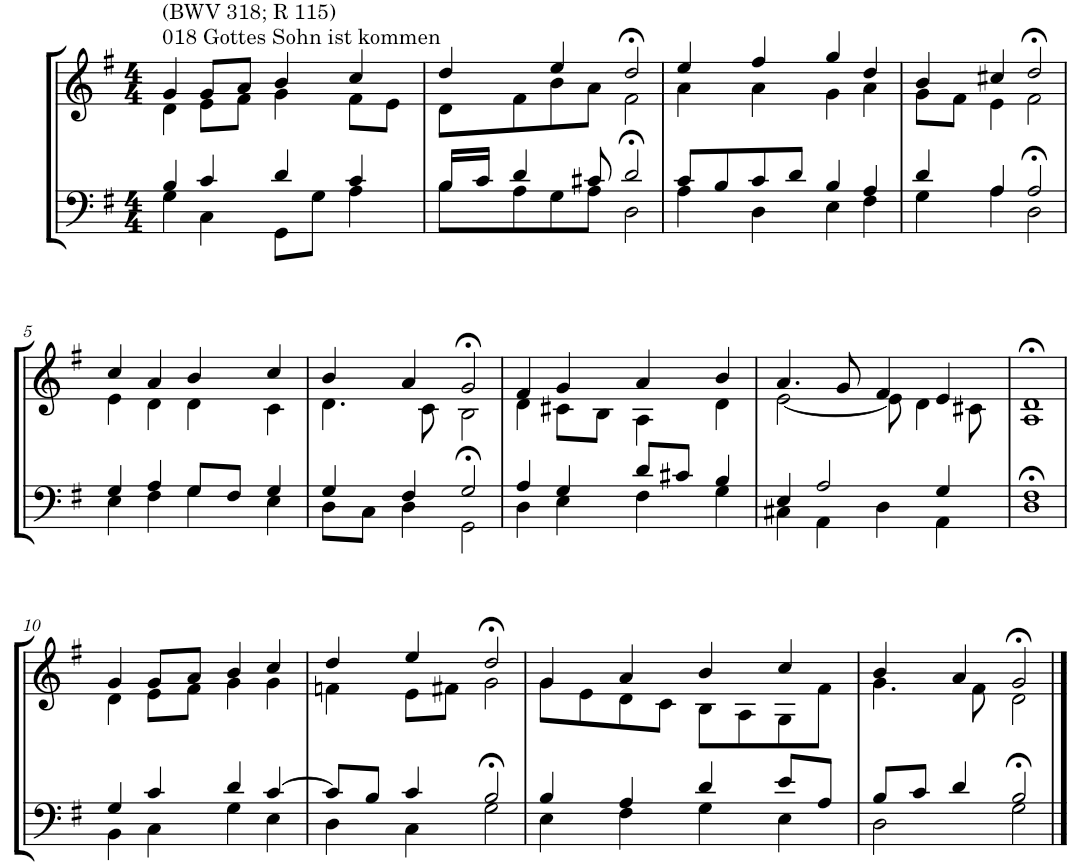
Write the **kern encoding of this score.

**kern	**kern
*part2	*part1
*staff2	*staff1
*I"Tenor/Baß	*I"Sopran/Alt
*clefF4	*clefG2
*k[f#]	*k[f#]
*M4/4	*M4/4
=1	=1
*^	*^
!	!	!LO:TX:a:t=018 Gottes Sohn ist kommen	!
!	!	!LO:TX:a:t=(BWV 318; R 115)	!
4B/	4G\	4g/	4d\
4c/	4C\	8g/L	8e\L
.	.	8a/J	8f#\J
4d/	8GG\L	4b/	4g\
.	8G\J	.	.
4c/	4A\	4cc/	8f#\L
.	.	.	8e\J
=2	=2	=2	=2
16B/LL	8B\L	4dd/	8d\L
16c/JJ	.	.	.
4d/	8A\	.	8f#\
.	8G\	4ee/	8b\
8c#X/	8A\J	.	8a\J
2d/	2D>\	2dd>/	2f#\
=3	=3	=3	=3
8c/L	4A\	4ee/	4a\
8B/	.	.	.
8c/	4D\	4ff#/	4a\
8d/J	.	.	.
4B/	4E\	4gg/	4g\
4A/	4F#\	4dd/	4a\
=4	=4	=4	=4
4d/	4G\	4b/	8g\L
.	.	.	8f#\J
4A/	4A\	4cc#X/	4e\
2A/	2D>\	2dd>/	2f#\
!!LO:LB:g=z	!!
=5	=5	=5	=5
4G/	4E\	4cc/	4e\
4A/	4F#\	4a/	4d\
8G/L	4G\	4b/	4d\
8F#/J	.	.	.
4G/	4E\	4cc/	4c\
=6	=6	=6	=6
4G/	8D\L	4b/	4.d\
.	8C\J	.	.
4F#/	4D\	4a/	.
.	.	.	8c\
2G/	2GG>\	2g>/	2B\
=7	=7	=7	=7
4A/	4D\	4f#/	4d\
4G/	4E\	4g/	8c#X\L
.	.	.	8B\J
8d/L	4F#\	4a/	4A\
8c#X/J	.	.	.
4B/	4G\	4b/	4d\
=8	=8	=8	=8
4E/	4C#X\	4.a/	[2e\
2A/	4AA\	.	.
.	.	8g/	.
.	4D\	4f#/	8e\]
.	.	.	4d\
4G/	4AA\	4e/	.
.	.	.	8c#X\
=9	=9	=9	=9
1F#	1D>	1d>	1A
!!LO:LB:g=z	!!
=10	=10	=10	=10
4G/	4BB\	4g/	4d\
4c/	4C\	8g/L	8e\L
.	.	8a/J	8f#\J
4d/	4G\	4b/	4g\
[4c/	4E\	4cc/	4g\
=11	=11	=11	=11
8c/L]	4D\	4dd/	4fn\
8B/J	.	.	.
4c/	4C\	4ee/	8e\L
.	.	.	8f#X\J
2B/	2G>\	2dd>/	2g\
=12	=12	=12	=12
4B/	4E\	4g/	8g\L
.	.	.	8e\
4A/	4F#\	4a/	8d\
.	.	.	8c\J
4d/	4G\	4b/	8B\L
.	.	.	8A\
8e/L	4E\	4cc/	8G\
8A/J	.	.	8f#\J
=13	=13	=13	=13
8B/L	2D\	4b/	4.g\
8c/J	.	.	.
4d/	.	4a/	.
.	.	.	8f#\
2B/	2G>\	2g>/	2d\
*v	*v	*	*
*	*v	*v
==	==
*-	*-
